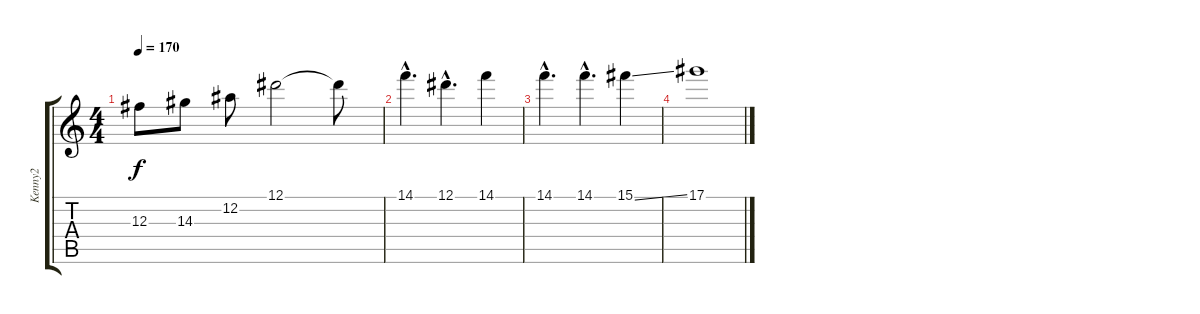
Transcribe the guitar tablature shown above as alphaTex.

\track ("Kenny2" "Kenny2") {instrument distortionguitar}
\staff {score tabs}
\tuning (Eb4 Bb3 Gb3 Db3 Ab2 Eb2) {hide}
\ts (4 4)
\tempo 170
\clef g2
\ks c
12.3.8{dy f} 14.3.8 12.2.8 12.1.2 12.1{t}.8 |
14.1{hac}.4{d} 12.1{hac}.4{d} 14.1.4 |
14.1{hac}.4{d} 14.1{hac}.4{d} 15.1{ss}.4 |
17.1.1
